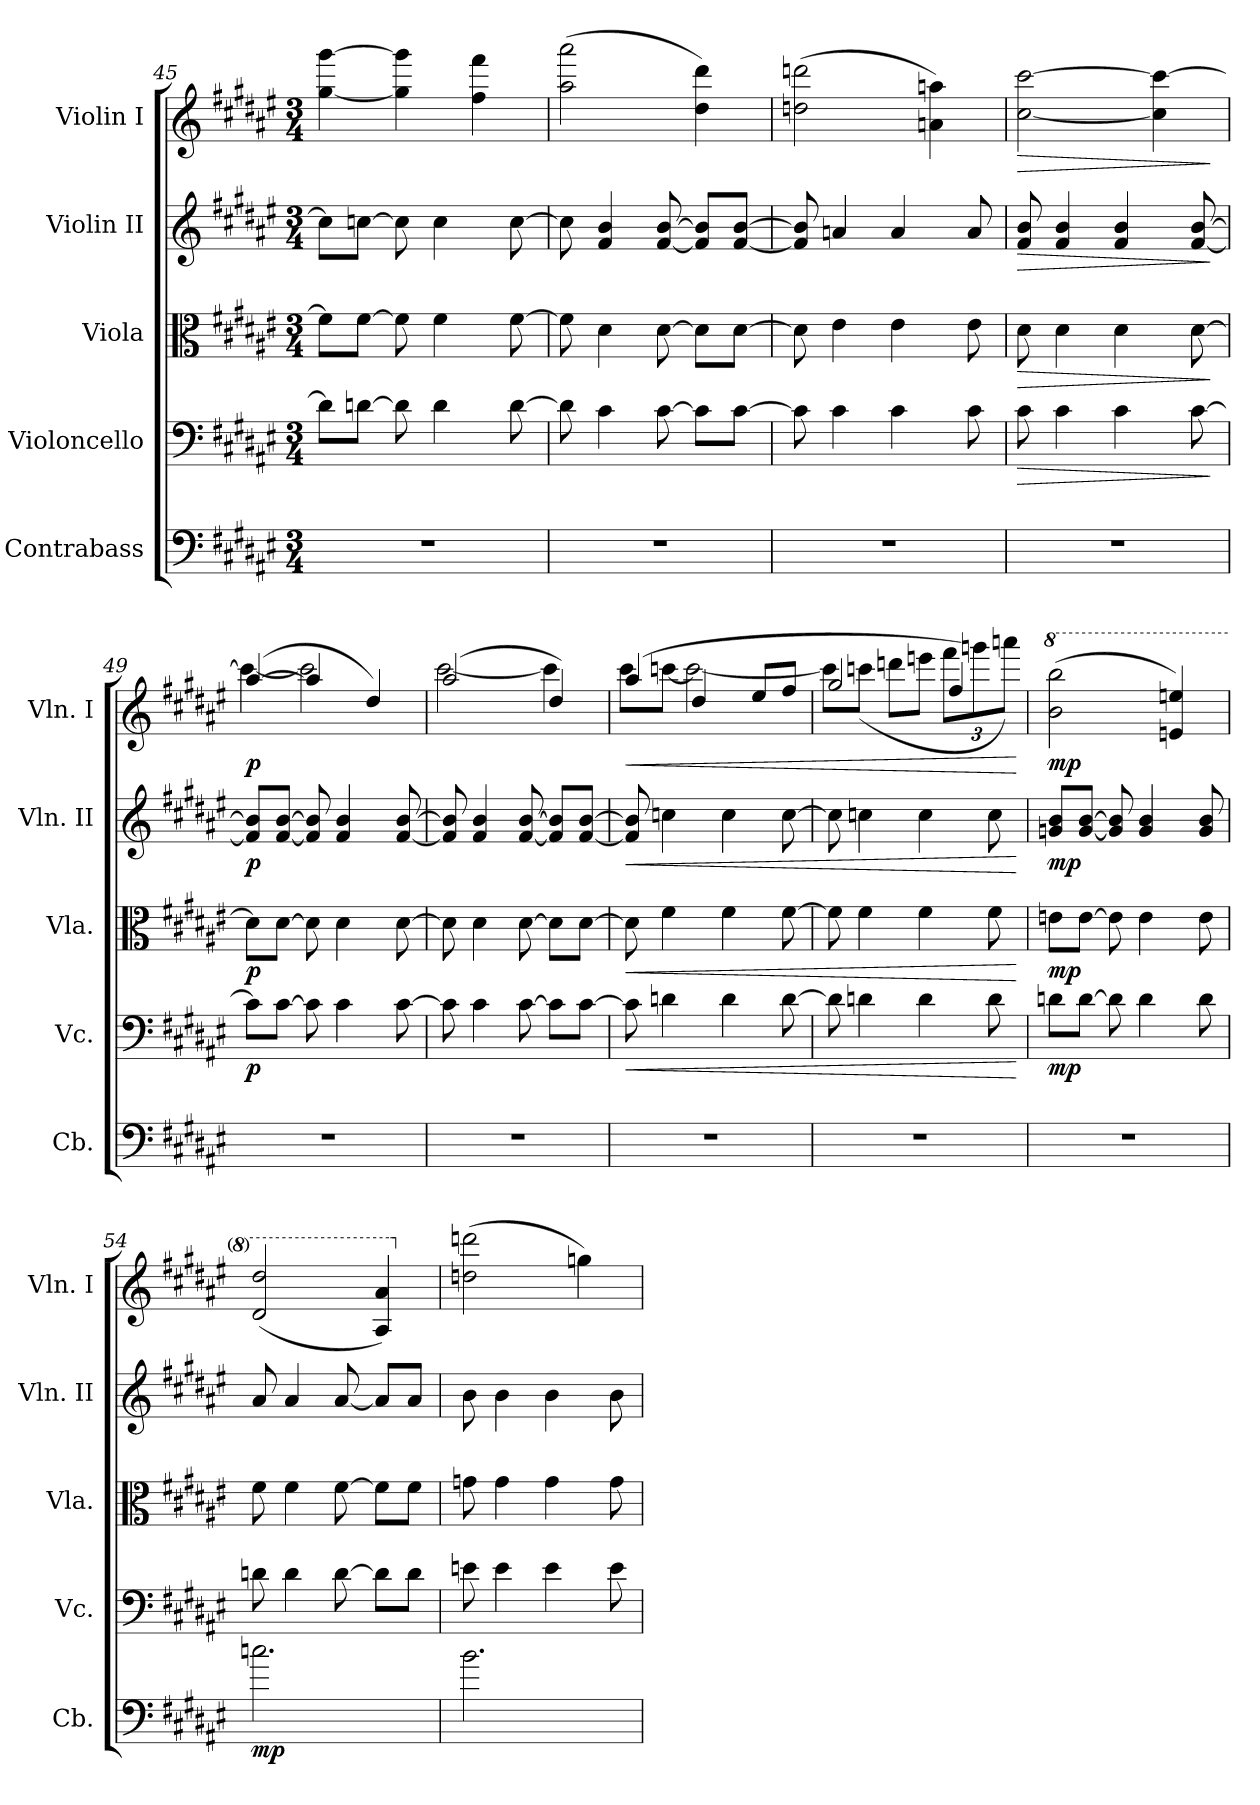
**kern	**dynam	**kern	**dynam	**kern	**dynam	**kern	**dynam	**kern	**dynam
*part5	*part5	*part4	*part4	*part3	*part3	*part2	*part2	*part1	*part1
*staff5	*staff5	*staff4	*staff4	*staff3	*staff3	*staff2	*staff2	*staff1	*staff1
*I"Contrabass	*	*I"Violoncello	*	*I"Viola	*	*I"Violin II	*	*I"Violin I	*
*I'Cb.	*	*I'Vc.	*	*I'Vla.	*	*I'Vln. II	*	*I'Vln. I	*
*clefF4	*	*clefF4	*	*clefC3	*	*clefG2	*	*clefG2	*
*ITrd7c12	*	*	*	*	*	*	*	*	*
*k[f#c#g#d#a#e#]	*	*k[f#c#g#d#a#e#]	*	*k[f#c#g#d#a#e#]	*	*k[f#c#g#d#a#e#]	*	*k[f#c#g#d#a#e#]	*
*M3/4	*	*M3/4	*	*M3/4	*	*M3/4	*	*M3/4	*
=45	=45	=45	=45	=45	=45	=45	=45	=45	=45
2.r	.	8d\L]	.	8f#\L]	.	8cc\L]	.	[4gg#\ [4ggg#\	.
.	.	[8dn\J	.	[8f#\J	.	[8ccn\J	.	.	.
.	.	8d\]	.	8f#\]	.	8cc\]	.	4gg#\] 4ggg#\]	.
.	.	4d\	.	4f#\	.	4cc\	.	.	.
.	.	.	.	.	.	.	.	4ff#\ 4fff#\	.
.	.	[8d\	.	[8f#\	.	[8cc\	.	.	.
=46	=46	=46	=46	=46	=46	=46	=46	=46	=46
2.r	.	8d\]	.	8f#\]	.	8cc\]	.	(>2aa#\ 2aaa#\	.
.	.	4c#\	.	4d#\	.	4f#/ 4b/	.	.	.
.	.	[8c#\	.	[8d#\	.	[8f#/ [8b/	.	.	.
.	.	8c#\L]	.	8d#\L]	.	8f#/] 8b/]L	.	4dd#\ 4ddd#\)	.
.	.	[8c#\J	.	[8d#\J	.	[8f#/ [8b/J	.	.	.
=47	=47	=47	=47	=47	=47	=47	=47	=47	=47
2.r	.	8c#\]	.	8d#\]	.	8f#/] 8b/]	.	(>2ddn\ 2dddn\	.
.	.	4c#\	.	4e#\	.	4an/	.	.	.
.	.	4c#\	.	4e#\	.	4a/	.	.	.
.	.	.	.	.	.	.	.	4an\ 4aan\)	.
.	.	8c#\	.	8e#\	.	8a/	.	.	.
=48	=48	=48	=48	=48	=48	=48	=48	=48	=48
!	!	!	!LO:HP:b	!	!LO:HP:b	!	!LO:HP:b	!	!LO:HP:b
2.r	.	8c#\	>	8d#\	>	8f#/ 8b/	>	[2cc#\ [2ccc#\	>
.	.	4c#\	.	4d#\	.	4f#/ 4b/	.	.	.
.	.	4c#\	.	4d#\	.	4f#/ 4b/	.	.	.
.	.	.	.	.	.	.	.	4cc#\] 4ccc#\_	.
.	.	[8c#\	.	[8d#\	.	[8f#/ [8b/	.	.	.
.	.	.	]	.	]	.	]	.	]
!!LO:PB:g=z
=49	=49	=49	=49	=49	=49	=49	=49	=49	=49
*	*	*	*	*	*	*	*	*^	*
!	!	!	!LO:DY:b	!	!LO:DY:b	!	!LO:DY:b	!	!	!LO:DY:b
2.r	.	8c#\L]	p	8d#\L]	p	8f#/] 8b/]L	p	(>[4aa#/	4ccc#\_	p
.	.	[8c#\J	.	[8d#\J	.	[8f#/ [8b/J	.	.	.	.
.	.	8c#\]	.	8d#\]	.	8f#/] 8b/]	.	4aa#/]	2ccc#\]	.
.	.	4c#\	.	4d#\	.	4f#/ 4b/	.	.	.	.
.	.	.	.	.	.	.	.	4dd#/)	.	.
.	.	[8c#\	.	[8d#\	.	[8f#/ [8b/	.	.	.	.
=50	=50	=50	=50	=50	=50	=50	=50	=50	=50	=50
2.r	.	8c#\]	.	8d#\]	.	8f#/] 8b/]	.	(>2aa#/	[2ccc#\	.
.	.	4c#\	.	4d#\	.	4f#/ 4b/	.	.	.	.
.	.	[8c#\	.	[8d#\	.	[8f#/ [8b/	.	.	.	.
.	.	8c#\L]	.	8d#\L]	.	8f#/] 8b/]L	.	4dd#/)	4ccc#\]	.
.	.	[8c#\J	.	[8d#\J	.	[8f#/ [8b/J	.	.	.	.
=51	=51	=51	=51	=51	=51	=51	=51	=51	=51	=51
!	!	!	!LO:HP:b	!	!LO:HP:b	!	!LO:HP:b	!	!	!LO:HP:b
2.r	.	8c#\]	<	8d#\]	<	8f#/] 8b/]	<	(>4aa#/	8ccc#\L	<
.	.	4dn\	.	4f#\	.	4ccn\	.	.	[8cccn\J	.
.	.	.	.	.	.	.	.	4dd#/	2ccc\_	.
.	.	4d\	.	4f#\	.	4cc\	.	.	.	.
.	.	.	.	.	.	.	.	8ee#/L	.	.
.	.	[8d\	.	[8f#\	.	[8cc\	.	8ff#/J	.	.
=52	=52	=52	=52	=52	=52	=52	=52	=52	=52	=52
2.r	.	8d\]	.	8f#\]	.	8cc\]	.	2gg#/	8ccc\L]	.
.	.	4dn\	.	4f#\	.	4ccn\	.	.	(<8cccn\J	.
.	.	.	.	.	.	.	.	.	8dddn\L	.
.	.	4d\	.	4f#\	.	4cc\	.	.	8eeen\J	.
*	*	*	*	*	*	*	*	*	*Xbrackettup	*
.	.	.	.	.	.	.	.	4ff#/)	12fff#\L	.
.	.	.	.	.	.	.	.	.	12gggn\	.
.	.	8d\	.	8f#\	.	8cc\	.	.	.	.
.	.	.	.	.	.	.	.	.	12aaan\J)	.
*	*	*	*	*	*	*	*	*v	*v	*
.	.	.	[	.	[	.	[	.	[
!!LO:LB:g=z
=53	=53	=53	=53	=53	=53	=53	=53	=53	=53
*	*	*	*	*	*	*	*	*8va	*
*	*	*	*	*	*	*	*	*MM80	*
!	!	!	!LO:DY:b	!	!LO:DY:b	!	!LO:DY:b	!	!LO:DY:b
2.r	.	8dn\L	mp	8en\L	mp	8gn/ 8b/L	mp	(>2bb\ 2bbb\	mp
.	.	[8d\J	.	[8e\J	.	[8g/ [8b/J	.	.	.
.	.	8d\]	.	8e\]	.	8g/] 8b/]	.	.	.
.	.	4d\	.	4e\	.	4g/ 4b/	.	.	.
.	.	.	.	.	.	.	.	4een/ 4eeen/)	.
.	.	8d\	.	8e\	.	8g/ 8b/	.	.	.
=54	=54	=54	=54	=54	=54	=54	=54	=54	=54
!	!LO:DY:b	!	!	!	!	!	!	!	!
2.cn\	mp	8dn\	.	8f#\	.	8a#/	.	(<2dd#/ 2ddd#/	.
.	.	4d\	.	4f#\	.	4a#/	.	.	.
.	.	[8d\	.	[8f#\	.	[8a#/	.	.	.
.	.	8d\L]	.	8f#\L]	.	8a#/L]	.	4a#/ 4aa#/)	.
.	.	8d\J	.	8f#\J	.	8a#/J	.	.	.
=55	=55	=55	=55	=55	=55	=55	=55	=55	=55
*	*	*	*	*	*	*	*	*X8va	*
2.B\	.	8en\	.	8gn\	.	8b\	.	(>2ddn\ 2dddn\	.
.	.	4e\	.	4g\	.	4b\	.	.	.
.	.	4e\	.	4g\	.	4b\	.	.	.
.	.	.	.	.	.	.	.	4ggn\)	.
.	.	8e\	.	8g\	.	8b\	.	.	.
=	=	=	=	=	=	=	=	=	=
*-	*-	*-	*-	*-	*-	*-	*-	*-	*-
